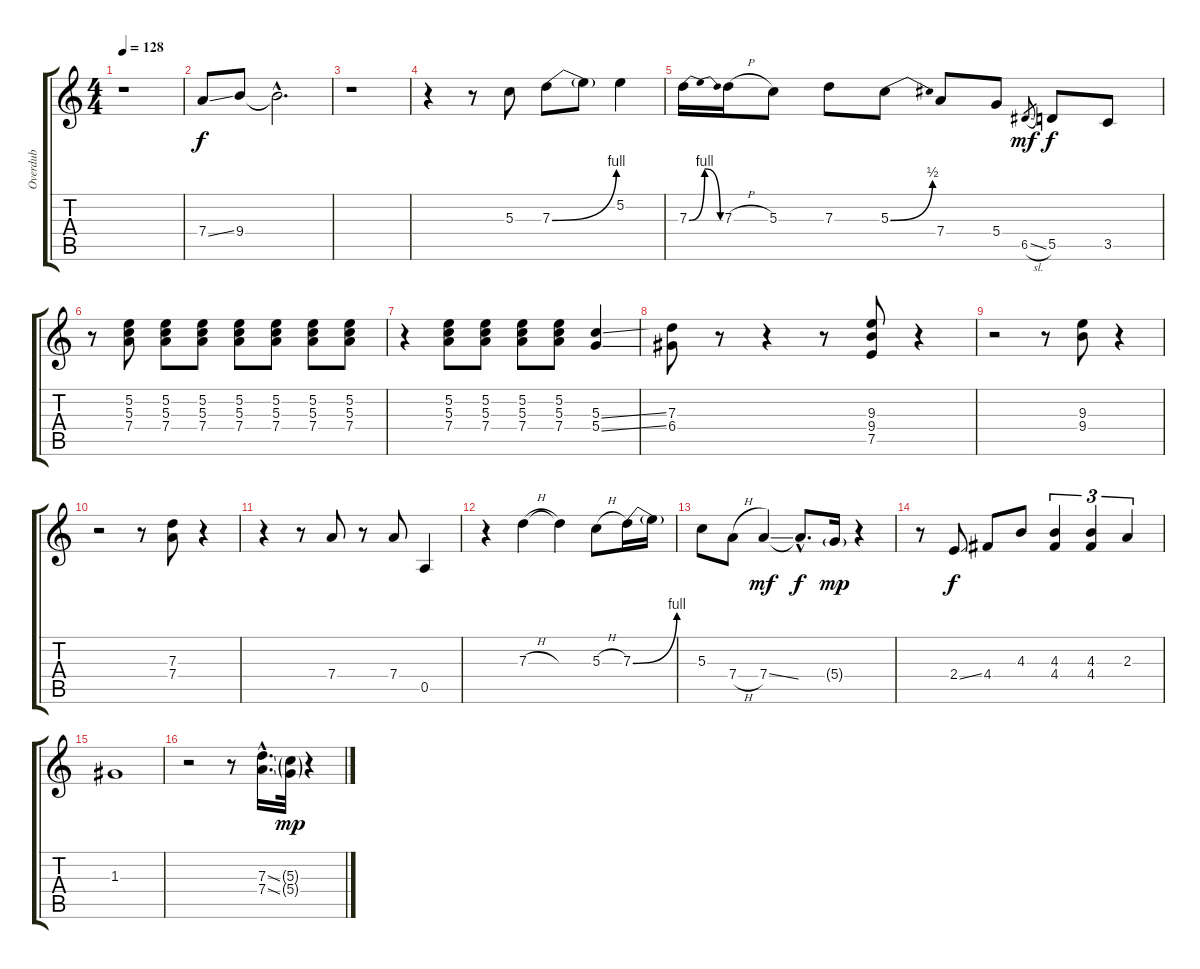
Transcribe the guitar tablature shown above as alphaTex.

\track ("Overdub" "Overdub") {instrument fretlessbass}
\staff {score tabs}
\tuning (E4 B3 G3 D3 A2 E2) {hide}
\ts (4 4)
\tempo 128
\clef g2
\ks c
r.1{dy f} |
7.4{ss}.8 9.4.8 9.4{hac t}.2{d} |
r.1 |
r.4 r.8 5.3.8 7.3{be (bend 0 0 60 4)}.8 7.3{t}.8 5.2.4 |
7.3{be (bendrelease 0 0 15 4 30 4 60 0)}.16 7.3{h}.16 5.3.8 7.3.8 5.3{be (bend 0 0 60 2)}.8 7.4.8 5.4.8 6.5{sl}.8{gr dy mf} 5.5.8{dy f} 3.5.8 |
r.8 (5.2 5.3 7.4).8 (5.2 5.3 7.4).8 (5.2 5.3 7.4).8 (5.2 5.3 7.4).8 (5.2 5.3 7.4).8 (5.2 5.3 7.4).8 (5.2 5.3 7.4).8 |
r.4 (5.2 5.3 7.4).8 (5.2 5.3 7.4).8 (5.2 5.3 7.4).8 (5.2 5.3 7.4).8 (5.3{ss} 5.4{ss}).4 |
(7.3 6.4).8 r.8 r.4 r.8 (9.3 9.4 7.5).8 r.4 |
r.2 r.8 (9.3 9.4).8 r.4 |
r.2 r.8 (7.3 7.4).8 r.4 |
r.4 r.8 7.4.8 r.8 7.4.8 0.5.4 |
r.4 7.3{h}.4 7.3{t}.4 5.3{h}.8 7.3{be (bend 0 0 60 4)}.16 7.3{t}.16 |
5.3.8 7.4{h}.8 7.4{ss}.4{dy mf} 7.4{hac t}.8{d dy f} 5.4{g}.16{dy mp} r.4 |
r.8 2.4{ss}.8{dy f} 4.4.8 4.3.8 (4.3 4.4).4{tu (3 2)} (4.3 4.4).4{tu (3 2)} 2.3.4{tu (3 2)} |
1.3.1 |
r.2 r.8 (7.3{ss hac} 7.4{ss hac}).16{d} (5.3{g} 5.4{g}).32{dy mp} r.4
